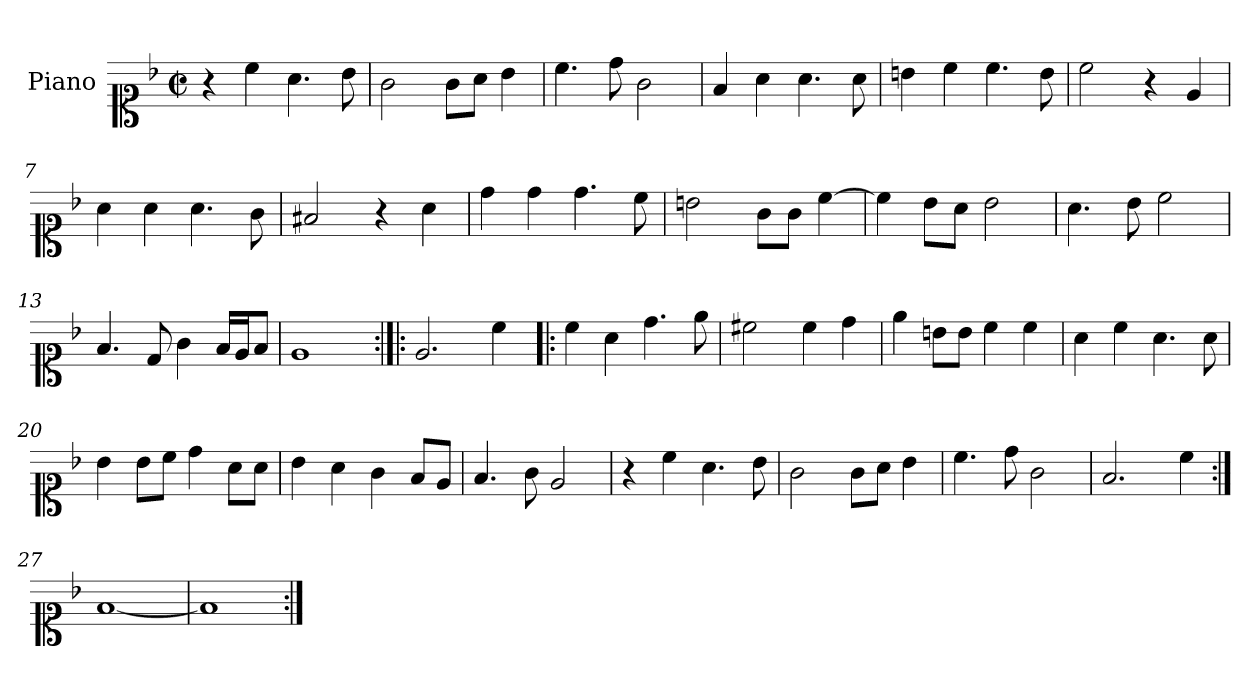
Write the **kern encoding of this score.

**kern
*part1
*staff1
*I"Piano
*I'Pno.
*clefC1
*k[b-]
*M2/2
*met(c|)
=1
4r
4cc\
4.a\
8b-\
=2
2g\
8g\L
8a\J
4b-\
=3
4.cc\
8dd\
2g\
=4
4f/
4a\
4.a\
8a\
=5
4bn\
4cc\
4.cc\
8b\
=6
2cc\
4r
4e/
=7
4a\
4a\
4.a\
8g\
=8
2f#X/
4r
4a\
=9
4dd\
4dd\
4.dd\
8cc\
!!LO:LB:g=z
=10
2bn\
8g\L
8g\J
[4cc\
=11
4cc\]
8b-\L
8a\J
2b-\
=12
4.a\
8b-\
2cc\
=13
4.f/
8d/
4g\
16f/LL
16e/J
8f/J
=14
1e
=15:|!|:
2.e/
4cc\
=16!|:
4cc\
4a\
4.dd\
8ee\
=17
2cc#X\
4cc#\
4dd\
=18
4ee\
8bn\L
8b\J
4cc\
4cc\
!!LO:LB:g=z
=19
4a\
4cc\
4.a\
8a\
=20
4b-\
8b-\L
8cc\J
4dd\
8a\L
8a\J
=21
4b-\
4a\
4g\
8f/L
8e/J
=22
4.f/
8g\
2e/
=23
4r
4cc\
4.a\
8b-\
=24
2g\
8g\L
8a\J
4b-\
=25
4.cc\
8dd\
2g\
=26
2.f/
4cc\
=27:|!
[1f
!!LO:LB:g=z
=28
1f]
=:|!
*-
